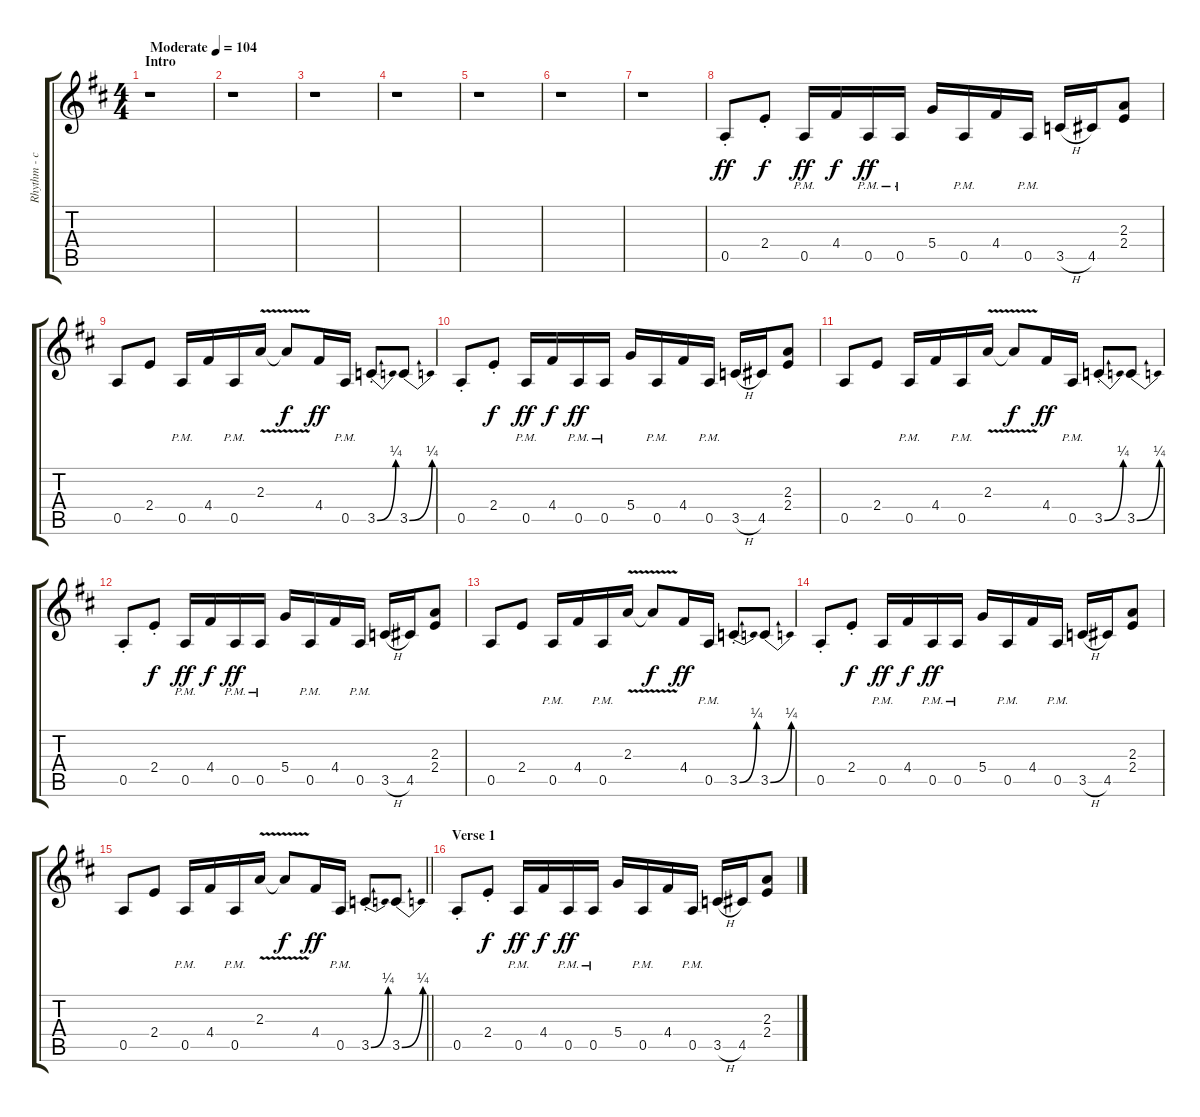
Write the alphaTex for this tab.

\track ("Rhythm - center" "Rhythm - c") {instrument overdrivenguitar}
\staff {score tabs}
\tuning (E4 B3 G3 D3 A2 E2) {hide}
\ts (4 4)
\section ("" "Intro")
\tempo (104 "Moderate")
\clef g2
\ks bminor
r.1{dy ff instrument overdrivenguitar} |
r.1 |
r.1 |
r.1 |
r.1 |
r.1 |
r.1 |
0.5{st}.8 2.4{st}.8{dy f} 0.5{pm}.16{dy ff} 4.4.16{dy f} 0.5{pm}.16{dy ff} 0.5{pm}.16 5.4.16 0.5{pm}.16 4.4.16 0.5{pm}.16 3.5{h}.16 4.5.16 (2.3 2.4).8 |
0.5.8 2.4.8 0.5{pm}.16 4.4.16 0.5{pm}.16 2.3{v}.16 2.3{t}.8{dy f} 4.4.16{dy ff} 0.5{pm}.16 3.5{be (bend 0 0 60 1) st}.8 3.5{be (bend 0 0 60 1)}.8 |
0.5{st}.8 2.4{st}.8{dy f} 0.5{pm}.16{dy ff} 4.4.16{dy f} 0.5{pm}.16{dy ff} 0.5{pm}.16 5.4.16 0.5{pm}.16 4.4.16 0.5{pm}.16 3.5{h}.16 4.5.16 (2.3 2.4).8 |
0.5.8 2.4.8 0.5{pm}.16 4.4.16 0.5{pm}.16 2.3{v}.16 2.3{t}.8{dy f} 4.4.16{dy ff} 0.5{pm}.16 3.5{be (bend 0 0 60 1) st}.8 3.5{be (bend 0 0 60 1)}.8 |
0.5{st}.8 2.4{st}.8{dy f} 0.5{pm}.16{dy ff} 4.4.16{dy f} 0.5{pm}.16{dy ff} 0.5{pm}.16 5.4.16 0.5{pm}.16 4.4.16 0.5{pm}.16 3.5{h}.16 4.5.16 (2.3 2.4).8 |
0.5.8 2.4.8 0.5{pm}.16 4.4.16 0.5{pm}.16 2.3{v}.16 2.3{t}.8{dy f} 4.4.16{dy ff} 0.5{pm}.16 3.5{be (bend 0 0 60 1) st}.8 3.5{be (bend 0 0 60 1)}.8 |
0.5{st}.8 2.4{st}.8{dy f} 0.5{pm}.16{dy ff} 4.4.16{dy f} 0.5{pm}.16{dy ff} 0.5{pm}.16 5.4.16 0.5{pm}.16 4.4.16 0.5{pm}.16 3.5{h}.16 4.5.16 (2.3 2.4).8 |
\barLineRight lightlight
0.5.8 2.4.8 0.5{pm}.16 4.4.16 0.5{pm}.16 2.3{v}.16 2.3{t}.8{dy f} 4.4.16{dy ff} 0.5{pm}.16 3.5{be (bend 0 0 60 1) st}.8 3.5{be (bend 0 0 60 1)}.8 |
\section ("" "Verse 1")
0.5{st}.8 2.4{st}.8{dy f} 0.5{pm}.16{dy ff} 4.4.16{dy f} 0.5{pm}.16{dy ff} 0.5{pm}.16 5.4.16 0.5{pm}.16 4.4.16 0.5{pm}.16 3.5{h}.16 4.5.16 (2.3 2.4).8
